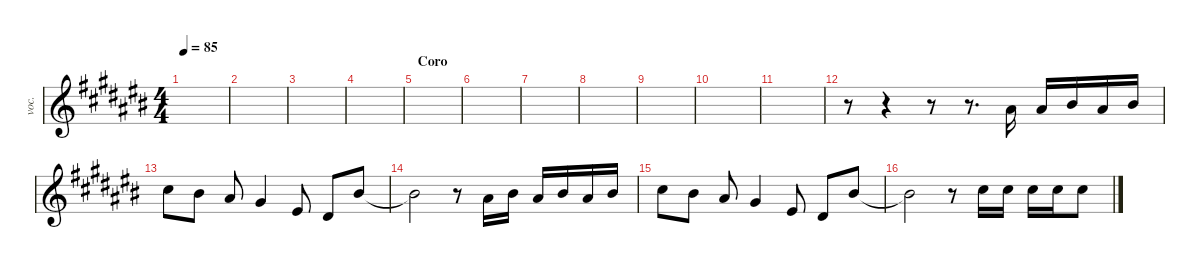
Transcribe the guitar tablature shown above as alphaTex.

\defaultSystemsLayout 4
\hideDynamics
\bracketExtendMode nobrackets
\otherSystemsTrackNameOrientation horizontal
\track ("Vocals" "voc.") {instrument acousticgrandpiano}
\staff {score}
\tuning (E4 B3 G3 D3 A2 E2)
\ts (4 4)
\tempo 85
\clef g2
\ks a#minor
|
|
|
|
\section ("" "Coro")
|
|
|
|
|
|
|
r.8{beam Down} r.4{beam Down} r.8{beam Down} r.8{d beam Down} 6.1{acc #}.16{beam Up} 6.1{acc #}.16{beam Up} 8.1{acc #}.16{beam Up} 6.1{acc #}.16{beam Up} 8.1{acc #}.16{beam Up} |
9.1{acc #}.8{beam Down} 8.1{acc #}.8{beam Down} 6.1{acc #}.8{beam Up} 4.1{acc #}.4{beam Up} 1.1{acc #}.8{beam Up} 4.2{acc #}.8{beam Up} 8.1{acc #}.8{beam Up} |
8.1{t acc #}.2{beam Down} r.8{beam Down} 6.1{acc #}.16{beam Up} 8.1{acc #}.16{beam Up} 6.1{acc #}.16{beam Up} 8.1{acc #}.16{beam Up} 6.1{acc #}.16{beam Up} 8.1{acc #}.16{beam Up} |
9.1{acc #}.8{beam Down} 8.1{acc #}.8{beam Down} 6.1{acc #}.8{beam Up} 4.1{acc #}.4{beam Up} 1.1{acc #}.8{beam Up} 4.2{acc #}.8{beam Up} 8.1{acc #}.8{beam Up} |
8.1{t acc #}.2{beam Down} r.8{beam Down} 9.1{acc #}.16{beam Down} 9.1{acc #}.16{beam Down} 9.1{acc #}.16{beam Down} 9.1{acc #}.16{beam Down} 9.1{acc #}.8{beam Down}
